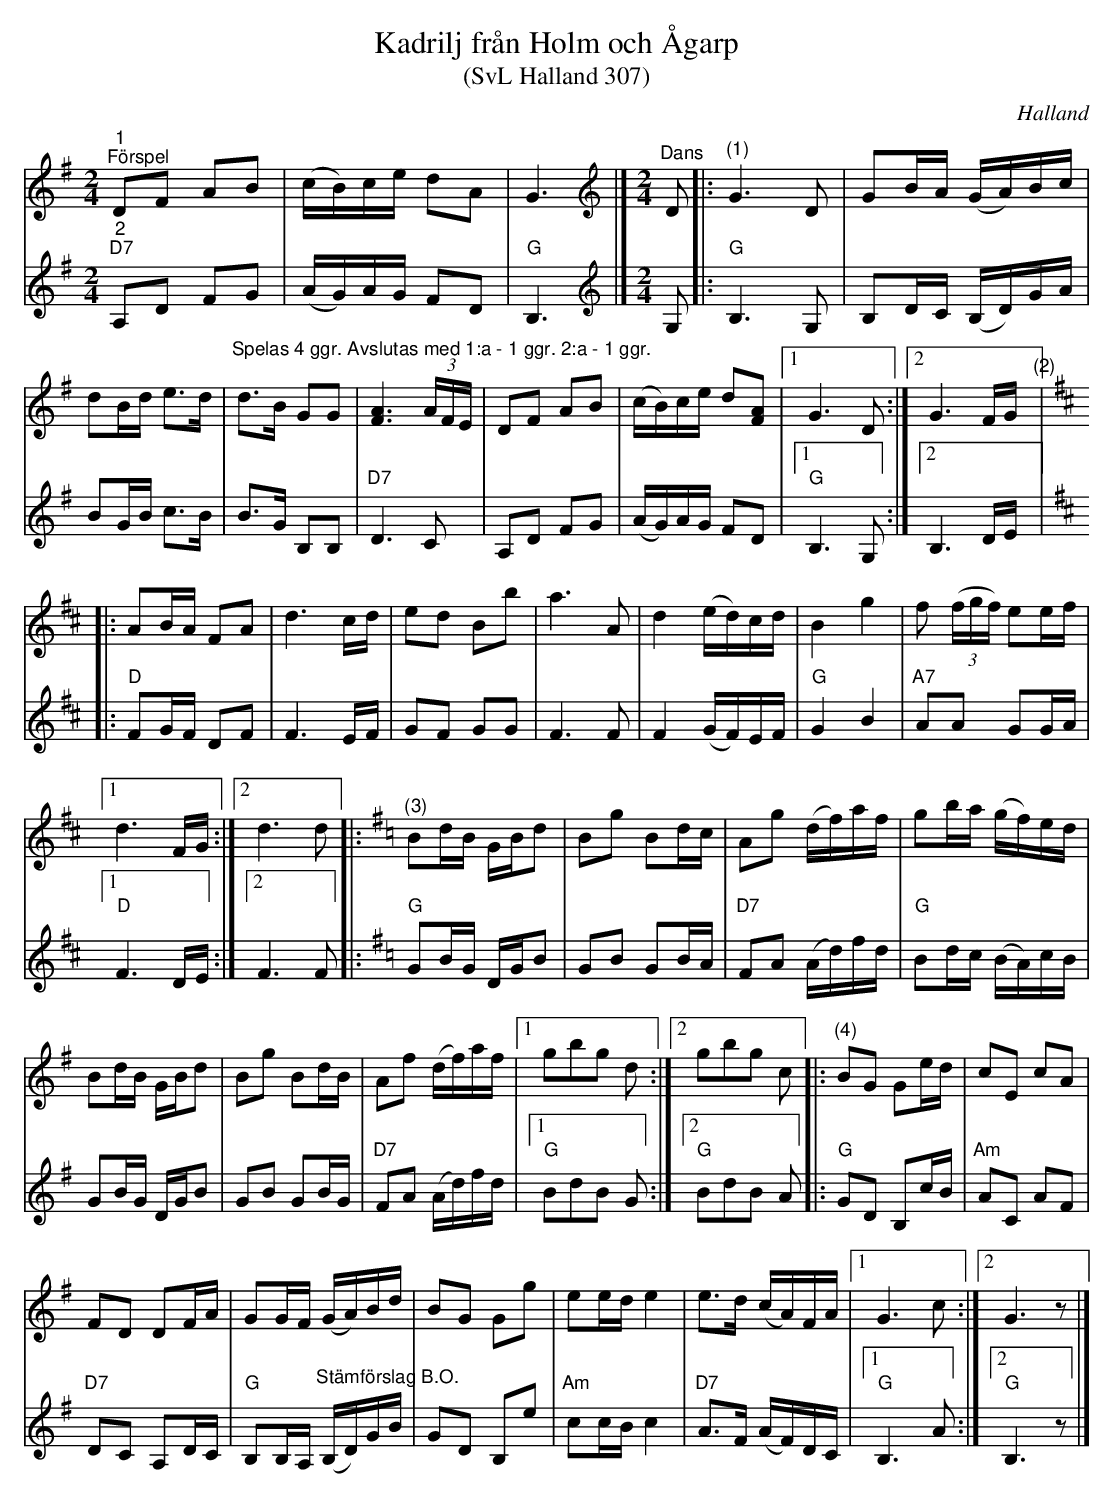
X:1
T:Kadrilj från Holm och Ågarp
T:(SvL Halland 307)
O:Halland
L:1/8
M:2/4
K:G
V:1
"^1""^Förspel" DF AB | (c/B/)c/e/ dA | G3 |][K:G][M:2/4][K:treble]"^Dans" D |:"^(1)" G3 D | GB/A/ (G/A/)B/c/ |
dB/d/ e>d | "^Spelas 4 ggr. Avslutas med 1:a - 1 ggr. 2:a - 1 ggr."d>B GG | [FA]3 (3A/F/E/ | DF AB | (c/B/)c/e/ d[FA] |1 G3 D :|2 G3 F/G/"^(2)" |:
[K:D] AB/A/ FA | d3 c/d/ | ed Bb | a3 A | d2 (e/d/)c/d/ | B2 g2 | f (3(f/g/f/) ee/f/ |1
d3 F/G/ :|2 d3 d |:[K:G]"^(3)" Bd/B/ G/B/d | Bg Bd/c/ | Ag (d/f/)a/f/ | gb/a/ (g/f/)e/d/ |
 Bd/B/ G/B/d | Bg Bd/B/ | Af (d/f/)a/f/ |1 gbg d :|2 gbg c |:"^(4)" BG Ge/d/ | cE cA |
FD DF/A/ | GG/F/ (G/A/)B/d/ | BG Gg | ee/d/ e2 | e>d (c/A/)F/A/ |1 G3 c :|2 G3 z |]
V:2
"^2""D7" A,D FG | (A/G/)A/G/ FD |"G" B,3 |][K:G][M:2/4][K:treble] G, |:"G" B,3 G, | B,D/C/ (B,/D/)G/A/ |
BG/B/ c>B | B>G B,B, |"D7" D3 C | A,D FG | (A/G/)A/G/ FD |1"G" B,3 G, :|2 B,3 D/E/ |:
[K:D]"D" FG/F/ DF | F3 E/F/ | GF GG | F3 F | F2 (G/F/)E/F/ |"G" G2 B2 |"A7" AA GG/A/ |1
"D" F3 D/E/ :|2 F3 F |:[K:G]"G" GB/G/ D/G/B | GB GB/A/ |"D7" FA (A/d/)f/d/ |"G" Bd/c/ (B/A/)c/B/ |
GB/G/ D/G/B | GB GB/G/ |"D7" FA (A/d/)f/d/ |1"G" BdB G :|2"G" BdB A |:"G" GD B,c/B/ | "Am" AC AF |"D7" DC A,D/C/ |
"G" B,B,/A,/ "^Stämförslag B.O."(B,/D/)G/B/ | GD B,e |"Am" cc/B/ c2 |"D7" A>F (A/F/)D/C/ |1 "G" B,3 A :|2"G" B,3 z |]
